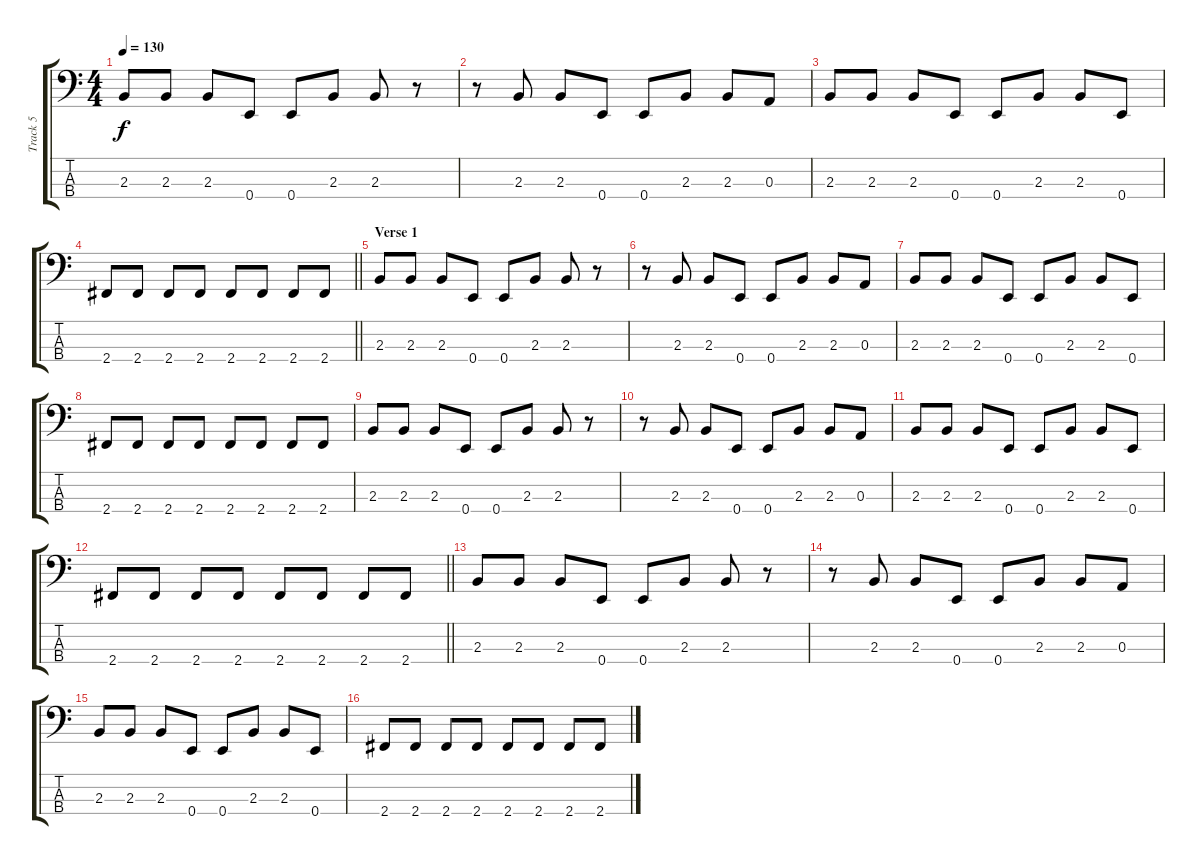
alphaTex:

\track ("Track 5" "Track 5") {instrument electricbassfinger}
\staff {score tabs}
\tuning (G2 D2 A1 E1) {hide}
\ts (4 4)
\tempo 130
\clef f4
\ks c
2.3.8{dy f} 2.3.8 2.3.8 0.4.8 0.4.8 2.3.8 2.3.8 r.8 |
r.8 2.3.8 2.3.8 0.4.8 0.4.8 2.3.8 2.3.8 0.3.8 |
2.3.8 2.3.8 2.3.8 0.4.8 0.4.8 2.3.8 2.3.8 0.4.8 |
\barLineRight lightlight
2.4.8 2.4.8 2.4.8 2.4.8 2.4.8 2.4.8 2.4.8 2.4.8 |
\section ("" "Verse 1")
2.3.8 2.3.8 2.3.8 0.4.8 0.4.8 2.3.8 2.3.8 r.8 |
r.8 2.3.8 2.3.8 0.4.8 0.4.8 2.3.8 2.3.8 0.3.8 |
2.3.8 2.3.8 2.3.8 0.4.8 0.4.8 2.3.8 2.3.8 0.4.8 |
2.4.8 2.4.8 2.4.8 2.4.8 2.4.8 2.4.8 2.4.8 2.4.8 |
2.3.8 2.3.8 2.3.8 0.4.8 0.4.8 2.3.8 2.3.8 r.8 |
r.8 2.3.8 2.3.8 0.4.8 0.4.8 2.3.8 2.3.8 0.3.8 |
2.3.8 2.3.8 2.3.8 0.4.8 0.4.8 2.3.8 2.3.8 0.4.8 |
\barLineRight lightlight
2.4.8 2.4.8 2.4.8 2.4.8 2.4.8 2.4.8 2.4.8 2.4.8 |
2.3.8 2.3.8 2.3.8 0.4.8 0.4.8 2.3.8 2.3.8 r.8 |
r.8 2.3.8 2.3.8 0.4.8 0.4.8 2.3.8 2.3.8 0.3.8 |
2.3.8 2.3.8 2.3.8 0.4.8 0.4.8 2.3.8 2.3.8 0.4.8 |
2.4.8 2.4.8 2.4.8 2.4.8 2.4.8 2.4.8 2.4.8 2.4.8
